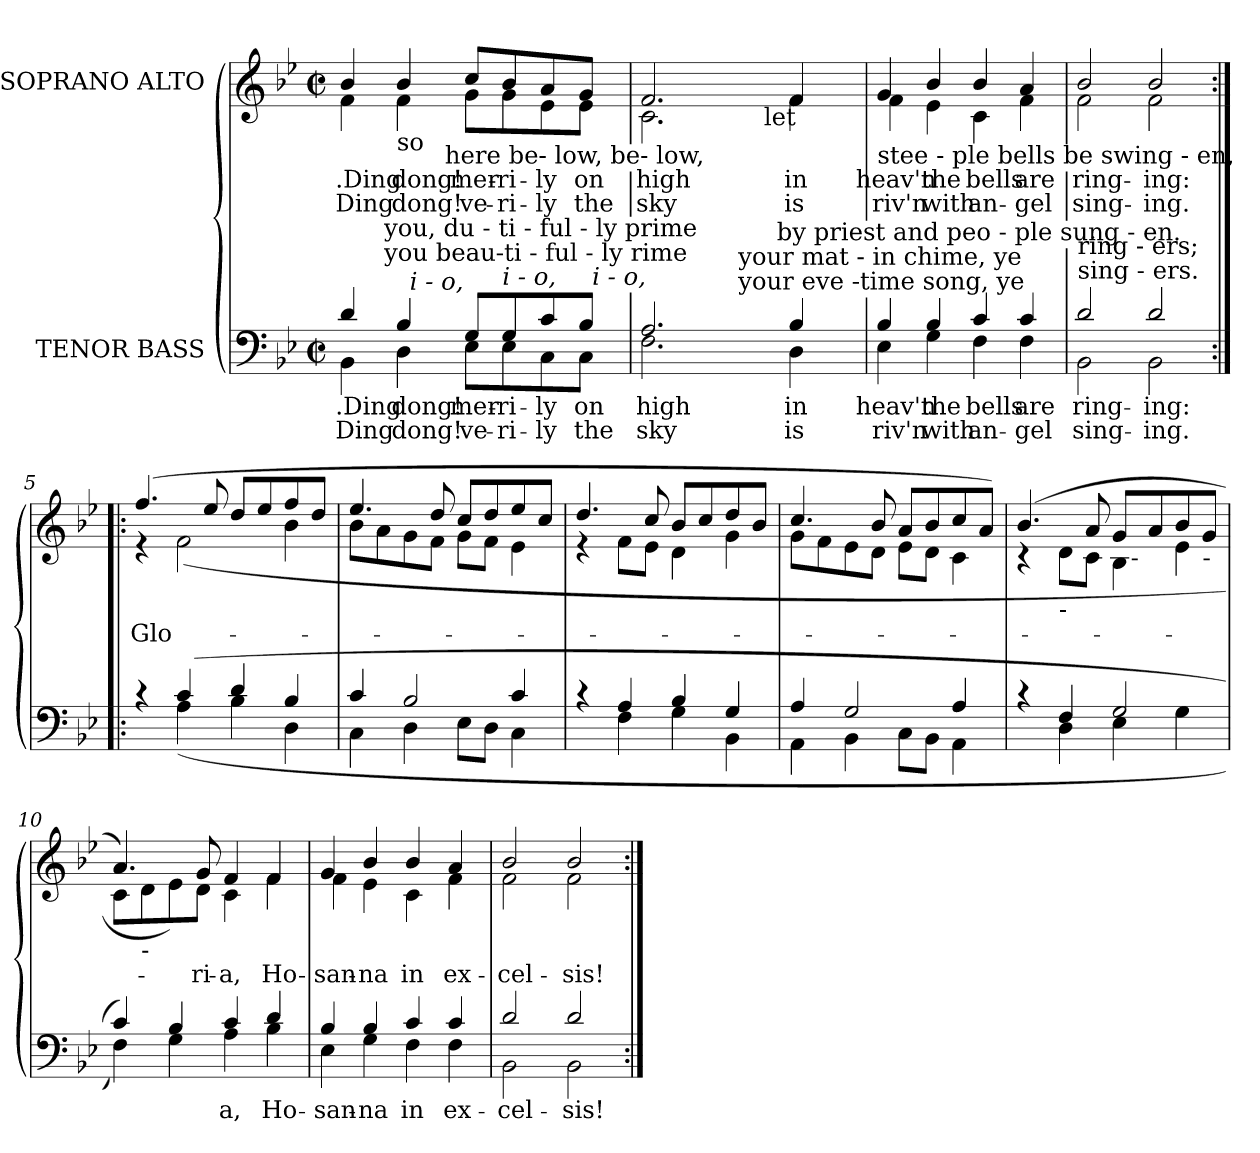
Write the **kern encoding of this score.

**kern	**text	**text	**kern	**text	**text
*part2	*part2	*part2	*part1	*part1	*part1
*staff2	*staff2	*staff2	*staff1	*staff1	*staff1
*I"TENOR BASS	*	*	*I"SOPRANO ALTO	*	*
*clefF4	*	*	*clefG2	*	*
*k[b-e-]	*	*	*k[b-e-]	*	*
*B-:	*	*	*B-:	*	*
*M2/2	*	*	*M2/2	*	*
*met(c|)	*	*	*met(c|)	*	*
=1	=1	=1	=1	=1	=1
!	!	!	!LO:TX:b:t=2.E'en	!	!
!LO:TX:a:t=3.Pray	!	!	!	!	!
!LO:TX:a:t=May	!	!	!	!	!
!LO:TX:a:t=And	!	!	!	!	!
!	!LO:LY:a	!LO:LY:a	!	!LO:LY:b	!LO:LY:b
*^	*	*	*^	*	*
*	*^	*	*	*	*^	*	*
*	*	*^	*	*	*	*	*	*	*
*	*	*	*^	*	*	*	*	*	*	*
4d/	4BB-\	8..ryy	4ryy	2ryy	.Ding	Ding	4b-/	4f\	4..ryy	.Ding	Ding
!	!	!LO:TX:a:t=you beau-ti - ful - ly rime	!	!	!	!	!	!	!	!	!
!	!	!LO:TX:a:t=you, du - ti - ful - ly prime	!	!	!	!	!	!	!	!	!
.	.	2ryy	.	.	.	.	.	.	.	.	.
!	!	!	!	!	!	!	!LO:TX:b:t=so	!	!	!	!
!	!	!	!	!	!LO:LY:a	!LO:LY:a	!	!	!	!LO:LY:b	!LO:LY:b
4B-/	4D\	.	32ryy	.	dong!	dong!	4b-/	4f\	.	dong!	dong!
!	!	!	!LO:TX:a:i:t=i - o,	!	!	!	!	!	!	!	!
.	.	.	2ryy	.	.	.	.	.	.	.	.
!	!	!	!	!	!	!	!	!	!LO:TX:b:t=here be- low, be- low,	!	!
.	.	.	.	.	.	.	.	.	2ryy	.	.
!	!	!	!	!	!LO:LY:a	!LO:LY:a	!	!	!	!LO:LY:b	!LO:LY:b
8G/L	8E-\L	.	.	4ryy	mer-	ve-	8cc/L	8g\L	.	mer-	ve-
!LO:TX:a:i:t=i - o,	!	!	!	!	!	!	!	!	!	!	!
!	!	!	!	!	!LO:LY:a:rj	!LO:LY:a:rj	!	!	!	!LO:LY:b:rj	!LO:LY:b:rj
8G/	8E-\	.	.	.	-ri-	-ri-	8b-/	8g\	.	-ri-	-ri-
.	.	4ryy	.	.	.	.	.	.	.	.	.
!	!	!	!	!	!LO:LY:a	!LO:LY:a	!	!	!	!LO:LY:b	!LO:LY:b
8c/	8C\	.	.	8ryy	-ly	-ly	8a/	8e-\	.	-ly	-ly
.	.	.	8..ryy	.	.	.	.	.	.	.	.
!	!	!	!	!	!LO:LY:a	!LO:LY:a	!	!	!	!LO:LY:b	!LO:LY:b
8B-/J	8C\J	.	.	32ryy	on	the	8g/J	8e-\J	.	on	the
!	!	!	!	!LO:TX:a:i:t=i - o,	!	!	!	!	!	!	!
.	.	.	.	16.ryy	.	.	.	.	.	.	.
.	.	.	.	.	.	.	.	.	16ryy	.	.
.	.	32ryy	.	.	.	.	.	.	.	.	.
=2	=2	=2	=2	=2	=2	=2	=2	=2	=2	=2	=2
!	!	!	!	!	!LO:LY:a	!LO:LY:a	!	!	!	!LO:LY:b	!LO:LY:b
*	*	*	*v	*v	*	*	*	*	*	*	*
2.A/	2.F\	2ryy	2ryy	high	sky	2.f/	2.c\	2ryy	high	sky
.	.	16.ryy	8..ryy	.	.	.	.	8.ryy	.	.
!	!	!LO:TX:a:t=your eve -time song, ye	!	!	!	!	!	!	!	!
!	!	!LO:TX:a:t=your mat - in chime, ye	!	!	!	!	!	!	!	!
.	.	4ryy	.	.	.	.	.	.	.	.
!	!	!	!	!	!	!	!	!LO:TX:b:t=let	!	!
.	.	.	.	.	.	.	.	4ryy	.	.
!	!	!	!LO:TX:a:t=by priest and peo - ple sung - en.	!	!	!	!	!	!	!
.	.	.	4ryy	.	.	.	.	.	.	.
!	!	!	!	!LO:LY:a	!LO:LY:a	!	!	!	!LO:LY:b	!LO:LY:b
4B-/	4D\	.	.	in	is	4f/	4f\	.	in	is
.	.	8ryy	.	.	.	.	.	.	.	.
.	.	.	.	.	.	.	.	16ryy	.	.
.	.	32ryy	32ryy	.	.	.	.	.	.	.
=3	=3	=3	=3	=3	=3	=3	=3	=3	=3	=3
!	!	!	!	!	!	!LO:TX:b:t=stee - ple bells be swing - en,	!	!	!	!
!	!	!	!	!LO:LY:a	!LO:LY:a	!	!	!	!LO:LY:b	!LO:LY:b
*	*v	*v	*v	*	*	*	*	*	*	*
*	*	*	*	*	*v	*v	*	*
4B-/	4E-\	heav'n	riv'n	4g/	4f\	heav'n	riv'n
!	!	!LO:LY:a	!LO:LY:a	!	!	!LO:LY:b	!LO:LY:b
4B-/	4G\	the	with	4b-/	4e-\	the	with
!	!	!LO:LY:a	!LO:LY:a	!	!	!LO:LY:b	!LO:LY:b
4c/	4F\	bells	an-	4b-/	4c\	bells	an-
!	!	!LO:LY:a	!LO:LY:a	!	!	!LO:LY:b	!LO:LY:b
4c/	4F\	are	-gel	4a/	4f\	are	-gel
=4	=4	=4	=4	=4	=4	=4	=4
!LO:TX:a:t=sing - ers.	!	!	!	!	!	!	!
!LO:TX:a:t=ring - ers;	!	!	!	!	!	!	!
!	!	!LO:LY:a	!LO:LY:a	!	!	!LO:LY:b	!LO:LY:b
2d/	2BB-\	ring-	sing-	2b-/	2f\	ring-	sing-
!	!	!LO:LY:a	!LO:LY:a	!	!	!LO:LY:b	!LO:LY:b
2d/	2BB-\	-ing:	-ing.	2b-/	2f\	-ing:	-ing.
!!LO:LB:g=z	!!
=5:|!|:	=5:|!|:	=5:|!|:	=5:|!|:	=5:|!|:	=5:|!|:	=5:|!|:	=5:|!|:
!	!	!	!	!	!	!LO:LY:b	!
4rc	4ryy	.	.	(4.ff/	4re	Glo-	.
(4c/	(<4A\	.	.	.	(<2f\	.	.
.	.	.	.	8ee-/	.	.	.
4d/	4B-\	.	.	8dd/L	.	.	.
.	.	.	.	8ee-/	.	.	.
4B-/	4D\	.	.	8ff/	4b-\	.	.
.	.	.	.	8dd/J	.	.	.
=6	=6	=6	=6	=6	=6	=6	=6
4c/	4C\	.	.	4.ee-/	8b-\L	.	.
.	.	.	.	.	8a\	.	.
2B-/	4D\	.	.	.	8g\	.	.
.	.	.	.	8dd/	8f\J	.	.
.	8E-\L	.	.	8cc/L	8g\L	.	.
.	8D\J	.	.	8dd/	8f\J	.	.
4c/	4C\	.	.	8ee-/	4e-\	.	.
.	.	.	.	8cc/J	.	.	.
=7	=7	=7	=7	=7	=7	=7	=7
4rc	4ryy	.	.	4.dd/	4re	.	.
4A/	4F\	.	.	.	8f\L	.	.
.	.	.	.	8cc/	8e-\J	.	.
4B-/	4G\	.	.	8b-/L	4d\	.	.
.	.	.	.	8cc/	.	.	.
4G/	4BB-\	.	.	8dd/	4g\	.	.
.	.	.	.	8b-/J	.	.	.
=8	=8	=8	=8	=8	=8	=8	=8
4A/	4AA\	.	.	4.cc/	8g\L	.	.
.	.	.	.	.	8f\	.	.
2G/	4BB-\	.	.	.	8e-\	.	.
.	.	.	.	8b-/	8d\J	.	.
.	8C\L	.	.	8a/L	8e-\L	.	.
.	8BB-\J	.	.	8b-/	8d\J	.	.
4A/	4AA\	.	.	8cc/	4c\	.	.
.	.	.	.	8a/J)	.	.	.
!!LO:LB:g=z
=9	=9	=9	=9	=9	=9	=9	=9
*	*	*	*	*	*^	*	*
4rc	4ryy	.	.	(<4.b-/	4rc	2ryy	.	.
!	!	!	!	!	!LO:TX:b:t=-	!	!	!
4F/	4D\	.	.	.	8d\L	.	.	.
.	.	.	.	8a/	8c\J	.	.	.
2G/	4E-\	.	.	8g/L	4B-\	16ryy	.	.
!	!	!	!	!	!	!LO:TX:b:t=-	!	!
.	.	.	.	.	.	4..ryy	.	.
.	.	.	.	8a/	.	.	.	.
.	4G\	.	.	8b-/	4e-\	.	.	.
!	!	!	!	!LO:TX:b:t=-	!	!	!	!
.	.	.	.	8g/J	.	.	.	.
*	*	*	*	*	*v	*v	*	*
=10	=10	=10	=10	=10	=10	=10	=10
4c/)	4F\)	.	.	4.a/)	8c\L	.	.
!	!	!	!	!	!LO:TX:b:t=-	!	!
.	.	.	.	.	8d\	.	.
4B-/	4G\	.	.	.	8e-\)	.	.
!	!	!	!	!	!	!LO:LY:b	!
.	.	.	.	8g/	8d\J	-ri-	.
!	!	!LO:LY:a	!	!	!	!LO:LY:b	!
4c/	4A\	a,	.	4f/	4c\	-a,	.
!	!	!LO:LY:a	!	!	!	!LO:LY:b	!
4d/	4B-\	Ho-	.	4f/	4f\	Ho-	.
=11	=11	=11	=11	=11	=11	=11	=11
!	!	!LO:LY:a	!	!	!	!LO:LY:b	!
4B-/	4E-\	-san-	.	4g/	4f\	-san-	.
!	!	!LO:LY:a	!	!	!	!LO:LY:b	!
4B-/	4G\	-na	.	4b-/	4e-\	-na	.
!	!	!LO:LY:a	!	!	!	!LO:LY:b	!
4c/	4F\	in	.	4b-/	4c\	in	.
!	!	!LO:LY:a	!	!	!	!LO:LY:b	!
4c/	4F\	ex-	.	4a/	4f\	ex-	.
=12	=12	=12	=12	=12	=12	=12	=12
!	!	!LO:LY:a	!	!	!	!LO:LY:b	!
2d/	2BB-\	-cel-	.	2b-/	2f\	-cel-	.
!	!	!LO:LY:a	!	!	!	!LO:LY:b	!
2d/	2BB-\	-sis!	.	2b-/	2f\	-sis!	.
*v	*v	*	*	*	*	*	*
*	*	*	*v	*v	*	*
=:|!	=:|!	=:|!	=:|!	=:|!	=:|!
*-	*-	*-	*-	*-	*-
